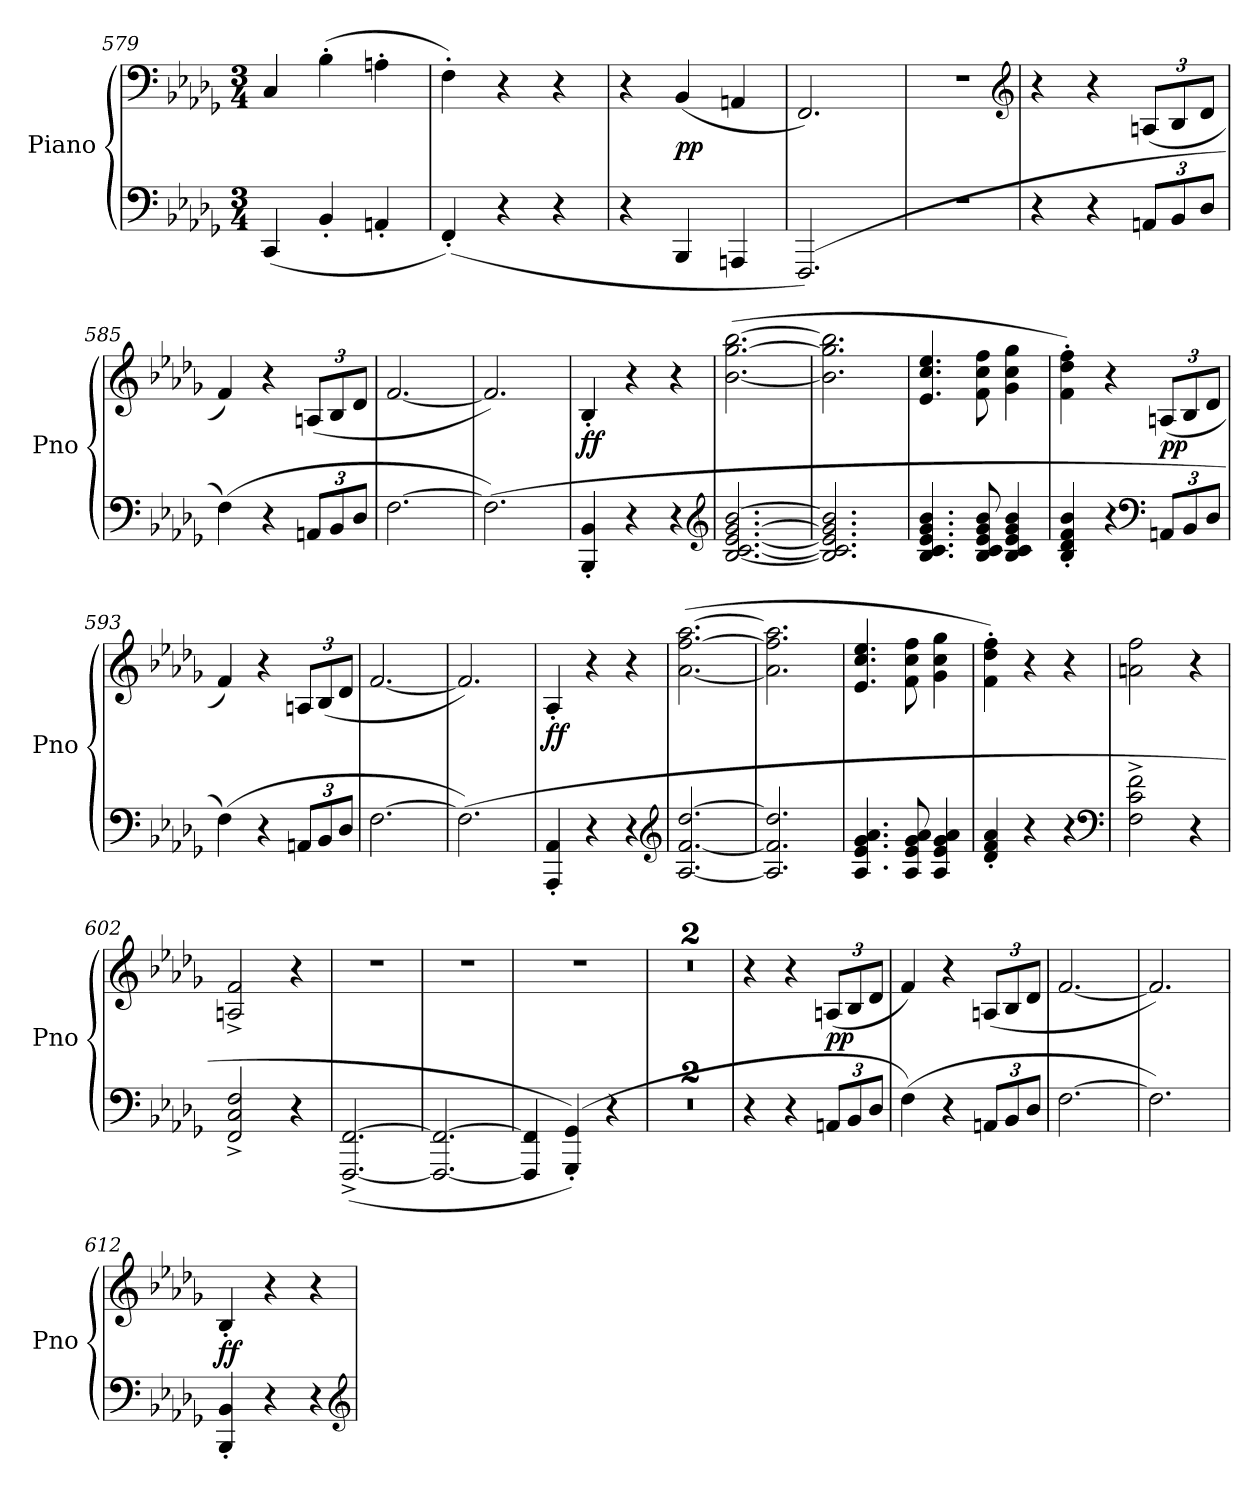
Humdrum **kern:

**kern	**kern	**dynam
*part1	*part1	*part1
*staff2	*staff1	*staff1/2
*I"Piano	*	*
*I'Pno	*	*
*clefF4	*clefF4	*
*k[b-e-a-d-g-]	*k[b-e-a-d-g-]	*
*M3/4	*M3/4	*
=579	=579	=579
(4CC/	4C/	.
4BB-'/	(4B-'\	.
4AAn'/	4An'\	.
=580	=580	=580
(4FF'/)	4F'\)	.
4r	4r	.
4r	4r	.
=581	=581	=581
4r	4r	.
4BBB-/	(4BB-/	pp
4AAAn/	4AAn/	.
=582	=582	=582
(2.FFF/)	2.FF/)	.
=583	=583	=583
2.r	2.r	.
*	*clefG2	*
=584	=584	=584
4r	4r	.
4r	4r	.
12AAn/L	(12An/L	.
12BB-/	12B-/	.
12D-/J	12d-/J	.
=585	=585	=585
(4F\)	4f/)	.
4r	4r	.
12AAn/L	(12An/L	.
12BB-/	12B-/	.
12D-/J	12d-/J	.
=586	=586	=586
[2.F\	[2.f/	.
=587	=587	=587
(2.F\])	2.f/])	.
=588	=588	=588
4BBB-'/ 4BB-'/	4B-'/	ff
4r	4r	.
4r	4r	.
*clefG2	*	*
=589	=589	=589
[2.B-/ [2.c/ [2.e-/ [2.g-/ [2.b-/	([2.b-\ [2.gg-\ [2.bb-\	.
=590	=590	=590
2.B-]/ 2.c]/ 2.e-]/ 2.g-]/ 2.b-]/	2.b-]\ 2.gg-]\ 2.bb-]\	.
=591	=591	=591
4.B-/ 4.c/ 4.e-/ 4.g-/ 4.b-/	4.e-/ 4.cc/ 4.ee-/	.
8B-/ 8c/ 8e-/ 8g-/ 8b-/	8f\ 8cc\ 8ff\	.
4B-/ 4c/ 4e-/ 4g-/ 4b-/	4g-\ 4cc\ 4gg-\	.
=592	=592	=592
4B-'/ 4d-'/ 4f'/ 4b-'/	4f'\ 4dd-'\ 4ff'\)	.
4r	4r	.
*clefF4	*	*
12AAn/L	(12An/L	pp
12BB-/	12B-/	.
12D-/J	12d-/J	.
=593	=593	=593
(4F\)	4f/)	.
4r	4r	.
12AAn/L	12An/L	.
12BB-/	(12B-/	.
12D-/J	12d-/J	.
=594	=594	=594
[2.F\	[2.f/	.
=595	=595	=595
(2.F\])	2.f/])	.
=596	=596	=596
4AAA-'/ 4AA-'/	4A-'/	ff
4r	4r	.
4r	4r	.
*clefG2	*	*
=597	=597	=597
[2.A-/ [2.f/ [2.dd-/	([2.a-\ [2.ff\ [2.aa-\	.
=598	=598	=598
2.A-]/ 2.f]/ 2.dd-]/	2.a-]\ 2.ff]\ 2.aa-]\	.
=599	=599	=599
4.A-/ 4.e-/ 4.g-/ 4.a-/	4.e-/ 4.cc/ 4.ee-/	.
8A-/ 8e-/ 8g-/ 8a-/	8f\ 8cc\ 8ff\	.
4A-/ 4e-/ 4g-/ 4a-/	4g-\ 4cc\ 4gg-\	.
=600	=600	=600
4d-'/ 4f'/ 4a-'/	4f'\ 4dd-'\ 4ff'\)	.
4r	4r	.
4r	4r	.
*clefF4	*	*
=601	=601	=601
2F^\ 2c^\ 2f^\	2an\ 2ff\	.
4r	4r	.
=602	=602	=602
2FF^/ 2C^/ 2F^/	2An^/ 2f^/	.
4r	4r	.
=603	=603	=603
([2.FFF^/ [2.FF^/	2.r	.
=604	=604	=604
2.FFF_/ 2.FF_/	2.r	.
=605	=605	=605
4FFF]/ 4FF]/	2.r	.
(4GGG-'/ 4GG-'/))	.	.
4r	.	.
=606	=606	=606
2.r	2.r	.
=607	=607	=607
2.r	2.r	.
=608	=608	=608
4r	4r	.
4r	4r	.
12AAn/L	(12An/L	pp
12BB-/	12B-/	.
12D-/J	12d-/J	.
=609	=609	=609
(4F\)	4f/)	.
4r	4r	.
12AAn/L	(12An/L	.
12BB-/	12B-/	.
12D-/J	12d-/J	.
=610	=610	=610
[2.F\	[2.f/	.
=611	=611	=611
2.F\])	2.f/])	.
=612	=612	=612
4BBB-'/ 4BB-'/	4B-'/	ff
4r	4r	.
4r	4r	.
*clefG2	*	*
=	=	=
*-	*-	*-
